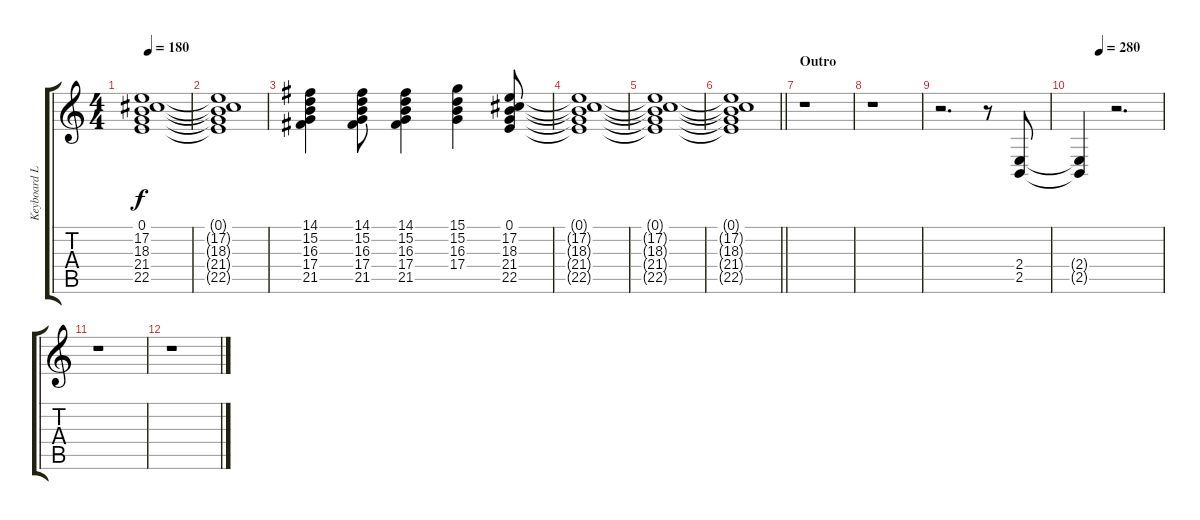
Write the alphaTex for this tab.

\track ("Keyboard L" "Keyboard L") {instrument electricgrandpiano}
\staff {score tabs}
\tuning (E4 B3 G3 D3 A2 E2) {hide}
\ts (4 4)
\tempo 180
\clef g2
\ks c
(0.1{t} 17.2{t} 18.3{t} 21.4{t} 22.5{t}).1{dy f} |
(0.1{t} 17.2{t} 18.3{t} 21.4{t} 22.5{t}).1 |
(14.1 15.2 16.3 17.4 21.5).4 (14.1 15.2 16.3 17.4 21.5).8 (14.1 15.2 16.3 17.4 21.5).4 (15.1 15.2 16.3 17.4).4 (0.1 17.2 18.3 21.4 22.5).8 |
(0.1{t} 17.2{t} 18.3{t} 21.4{t} 22.5{t}).1 |
(0.1{t} 17.2{t} 18.3{t} 21.4{t} 22.5{t}).1 |
\barLineRight lightlight
(0.1{t} 17.2{t} 18.3{t} 21.4{t} 22.5{t}).1 |
\section ("" "Outro")
r.1 |
r.1 |
r.2{d} r.8 (2.4 2.5).8 |
\tempo (280 0.25)
(2.4{t} 2.5{t}).4 r.2{d} |
r.1 |
r.1
